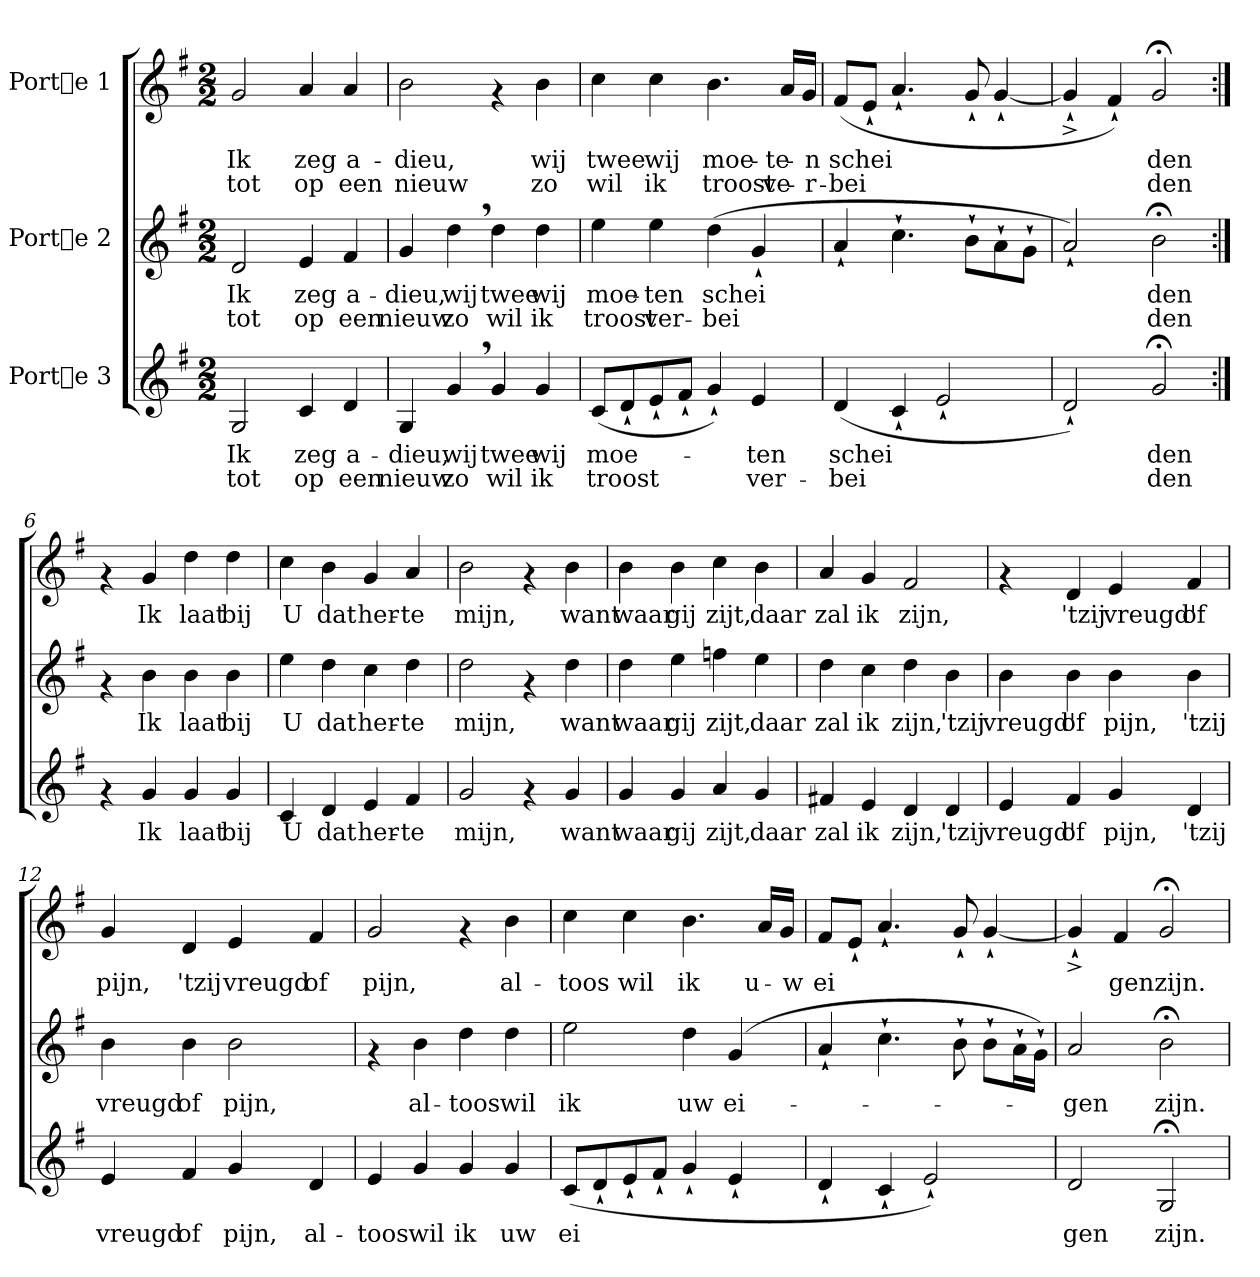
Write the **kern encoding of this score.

**kern	**text	**text	**kern	**text	**text	**kern	**text	**text
*part3	*part3	*part3	*part2	*part2	*part2	*part1	*part1	*part1
*staff3	*staff3	*staff3	*staff2	*staff2	*staff2	*staff1	*staff1	*staff1
*I"Porte 3	*	*	*I"Porte 2	*	*	*I"Porte 1	*	*
!!LO:PB:g=z
*stria5	*	*	*stria5	*	*	*stria5	*	*
*clefG2	*	*	*clefG2	*	*	*clefG2	*	*
*k[f#]	*	*	*k[f#]	*	*	*k[f#]	*	*
*G:	*	*	*G:	*	*	*G:	*	*
*M2/2	*	*	*M2/2	*	*	*M2/2	*	*
=1	=1	=1	=1	=1	=1	=1	=1	=1
!	!LO:LY:b	!LO:LY:b	!	!LO:LY:b	!LO:LY:b	!	!LO:LY:b	!LO:LY:b
2G/	Ik	tot	2d/	Ik	tot	2g/	Ik	tot
!	!LO:LY:b	!LO:LY:b	!	!LO:LY:b	!LO:LY:b	!	!LO:LY:b	!LO:LY:b
4c/	zeg	op	4e/	zeg	op	4a/	zeg	op
!	!LO:LY:b	!LO:LY:b	!	!LO:LY:b	!LO:LY:b	!	!LO:LY:b	!LO:LY:b
4d/	a-	-een	4f#/	a-	-een	4a/	a-	-een
=2	=2	=2	=2	=2	=2	=2	=2	=2
!	!LO:LY:b	!LO:LY:b	!	!LO:LY:b	!LO:LY:b	!	!LO:LY:b	!LO:LY:b
4G/	dieu,	nieuw	4g/	dieu,	nieuw	2b\	dieu,	nieuw
!	!LO:LY:b	!LO:LY:b	!	!LO:LY:b	!LO:LY:b	!	!	!
4g,</	wij	zo	4dd,>\	wij	zo	.	.	.
!	!LO:LY:b	!LO:LY:b	!	!LO:LY:b	!LO:LY:b	!	!	!
4g/	twee	wil	4dd\	twee	wil	4rf	.	.
!	!LO:LY:b	!LO:LY:b	!	!LO:LY:b	!LO:LY:b	!	!LO:LY:b	!LO:LY:b
4g/	wij	ik	4dd\	wij	ik	4b\	wij	zo
=3	=3	=3	=3	=3	=3	=3	=3	=3
!	!LO:LY:b	!LO:LY:b	!	!LO:LY:b	!LO:LY:b	!	!LO:LY:b	!LO:LY:b
(>8c/L	moe-	-troost	4ee\	moe-	-troost	4cc\	twee	wil
!	!LO:LY:b	!LO:LY:b	!	!	!	!	!	!
8d`</	.	.	.	.	.	.	.	.
!	!LO:LY:b	!LO:LY:b	!	!LO:LY:b	!LO:LY:b	!	!LO:LY:b	!LO:LY:b
8e`</	.	.	4ee\	ten	ver-	4cc\	wij	ik
!	!LO:LY:b	!LO:LY:b	!	!	!	!	!	!
8f#`</J	.	.	.	.	.	.	.	.
!	!LO:LY:b	!LO:LY:b	!	!LO:LY:b	!LO:LY:b	!	!LO:LY:b	!LO:LY:b
4g`</)	.	.	(>4dd\	-schei-	-bei-	4.b\	moe-	-troost
!	!LO:LY:b	!LO:LY:b	!	!LO:LY:b	!LO:LY:b	!	!	!
4e/	ten	ver-	4g`</	--	--	.	.	.
!	!	!	!	!	!	!	!LO:LY:b	!LO:LY:b
.	.	.	.	.	.	16a/L	te-	-ve-
!	!	!	!	!	!	!	!LO:LY:b	!LO:LY:b
.	.	.	.	.	.	16g/J	-n	r-
=4	=4	=4	=4	=4	=4	=4	=4	=4
!	!LO:LY:b	!LO:LY:b	!	!	!	!	!LO:LY:b	!LO:LY:b
(>4d/	-schei-	-bei-	4a`</	.	.	(>8f#/L	-schei-	-bei-
!	!	!	!	!	!	!	!LO:LY:b	!LO:LY:b
.	.	.	.	.	.	8e`</J	--	--
!	!LO:LY:b	!LO:LY:b	!	!	!	!	!LO:LY:b	!LO:LY:b
4c`</	--	--	4.cc`>\	.	.	4.a`</	--	--
!	!LO:LY:b	!LO:LY:b	!	!	!	!	!	!
2e`</	--	--	.	.	.	.	.	.
!	!	!	!	!	!	!	!LO:LY:b	!LO:LY:b
.	.	.	8b`>\L	.	.	8g`</	--	--
!	!	!	!	!	!	!	!LO:LY:b	!LO:LY:b
.	.	.	8a`>\	.	.	[<4g`</	--	--
.	.	.	8g`>\J	.	.	.	.	.
=5	=5	=5	=5	=5	=5	=5	=5	=5
!	!LO:LY:b	!LO:LY:b	!	!LO:LY:b	!LO:LY:b	!	!LO:LY:b	!LO:LY:b
2d`</)	-	.	2a`</)	-	.	4g^>`</]	-	.
!	!	!	!	!	!	!	!LO:LY:b	!LO:LY:b
.	.	.	.	.	.	4f#`</)	.	.
!	!LO:LY:b	!LO:LY:b	!	!LO:LY:b	!LO:LY:b	!	!LO:LY:b	!LO:LY:b
2g;</	den	den	2b;<\	den	den	2g;</	den	den
!!LO:LB:g=z
=6:|!	=6:|!	=6:|!	=6:|!	=6:|!	=6:|!	=6:|!	=6:|!	=6:|!
4rf	.	.	4rf	.	.	4rf	.	.
!	!LO:LY:b	!	!	!LO:LY:b	!	!	!LO:LY:b	!
4g/	Ik	.	4b\	Ik	.	4g/	Ik	.
!	!LO:LY:b	!	!	!LO:LY:b	!	!	!LO:LY:b	!
4g/	laat	.	4b\	laat	.	4dd\	laat	.
!	!LO:LY:b	!	!	!LO:LY:b	!	!	!LO:LY:b	!
4g/	bij	.	4b\	bij	.	4dd\	bij	.
=7	=7	=7	=7	=7	=7	=7	=7	=7
!	!LO:LY:b	!	!	!LO:LY:b	!	!	!LO:LY:b	!
4c/	U	.	4ee\	U	.	4cc\	U	.
!	!LO:LY:b	!	!	!LO:LY:b	!	!	!LO:LY:b	!
4d/	dat	.	4dd\	dat	.	4b\	dat	.
!	!LO:LY:b	!	!	!LO:LY:b	!	!	!LO:LY:b	!
4e/	her-	.	4cc\	her-	.	4g/	her-	.
!	!LO:LY:b	!	!	!LO:LY:b	!	!	!LO:LY:b	!
4f#/	-te	.	4dd\	-te	.	4a/	-te	.
=8	=8	=8	=8	=8	=8	=8	=8	=8
!	!LO:LY:b	!	!	!LO:LY:b	!	!	!LO:LY:b	!
2g/	mijn,	.	2dd\	mijn,	.	2b\	mijn,	.
4rf	.	.	4rf	.	.	4rf	.	.
!	!LO:LY:b	!	!	!LO:LY:b	!	!	!LO:LY:b	!
4g/	want	.	4dd\	want	.	4b\	want	.
=9	=9	=9	=9	=9	=9	=9	=9	=9
!	!LO:LY:b	!	!	!LO:LY:b	!	!	!LO:LY:b	!
4g/	waar	.	4dd\	waar	.	4b\	waar	.
!	!LO:LY:b	!	!	!LO:LY:b	!	!	!LO:LY:b	!
4g/	gij	.	4ee\	gij	.	4b\	gij	.
!	!LO:LY:b	!	!	!LO:LY:b	!	!	!LO:LY:b	!
4a/	zijt,	.	4ffn\	zijt,	.	4cc\	zijt,	.
!	!LO:LY:b	!	!	!LO:LY:b	!	!	!LO:LY:b	!
4g/	daar	.	4ee\	daar	.	4b\	daar	.
=10	=10	=10	=10	=10	=10	=10	=10	=10
!	!LO:LY:b	!	!	!LO:LY:b	!	!	!LO:LY:b	!
4f#X/	zal	.	4dd\	zal	.	4a/	zal	.
!	!LO:LY:b	!	!	!LO:LY:b	!	!	!LO:LY:b	!
4e/	ik	.	4cc\	ik	.	4g/	ik	.
!	!LO:LY:b	!	!	!LO:LY:b	!	!	!LO:LY:b	!
4d/	zijn,	.	4dd\	zijn,	.	2f#/	zijn,	.
!	!LO:LY:b	!	!	!LO:LY:b	!	!	!	!
4d/	'tzij	.	4b\	'tzij	.	.	.	.
=11	=11	=11	=11	=11	=11	=11	=11	=11
!	!LO:LY:b	!	!	!LO:LY:b	!	!	!	!
4e/	vreugd'	.	4b\	vreugd'	.	4rf	.	.
!	!LO:LY:b	!	!	!LO:LY:b	!	!	!LO:LY:b	!
4f#/	of	.	4b\	of	.	4d/	'tzij	.
!	!LO:LY:b	!	!	!LO:LY:b	!	!	!LO:LY:b	!
4g/	pijn,	.	4b\	pijn,	.	4e/	vreugd'	.
!	!LO:LY:b	!	!	!LO:LY:b	!	!	!LO:LY:b	!
4d/	'tzij	.	4b\	'tzij	.	4f#/	of	.
!!LO:LB:g=z
=12	=12	=12	=12	=12	=12	=12	=12	=12
!	!LO:LY:b	!	!	!LO:LY:b	!	!	!LO:LY:b	!
4e/	vreugd	.	4b\	vreugd	.	4g/	pijn,	.
!	!LO:LY:b	!	!	!LO:LY:b	!	!	!LO:LY:b	!
4f#/	of	.	4b\	of	.	4d/	'tzij	.
!	!LO:LY:b	!	!	!LO:LY:b	!	!	!LO:LY:b	!
4g/	pijn,	.	2b\	pijn,	.	4e/	vreugd	.
!	!LO:LY:b	!	!	!	!	!	!LO:LY:b	!
4d/	al-	.	.	.	.	4f#/	of	.
=13	=13	=13	=13	=13	=13	=13	=13	=13
!	!LO:LY:b	!	!	!	!	!	!LO:LY:b	!
4e/	-toos	.	4rf	.	.	2g/	pijn,	.
!	!LO:LY:b	!	!	!LO:LY:b	!	!	!	!
4g/	wil	.	4b\	al-	.	.	.	.
!	!LO:LY:b	!	!	!LO:LY:b	!	!	!	!
4g/	ik	.	4dd\	-toos	.	4rf	.	.
!	!LO:LY:b	!	!	!LO:LY:b	!	!	!LO:LY:b	!
4g/	uw	.	4dd\	wil	.	4b\	al-	.
=14	=14	=14	=14	=14	=14	=14	=14	=14
!	!LO:LY:b	!	!	!LO:LY:b	!	!	!LO:LY:b	!
(>8c/L	ei-	.	2ee\	ik	.	4cc\	-toos	.
!	!LO:LY:b	!	!	!	!	!	!	!
8d`</	--	.	.	.	.	.	.	.
!	!LO:LY:b	!	!	!	!	!	!LO:LY:b	!
8e`</	--	.	.	.	.	4cc\	wil	.
!	!LO:LY:b	!	!	!	!	!	!	!
8f#`</J	--	.	.	.	.	.	.	.
!	!LO:LY:b	!	!	!LO:LY:b	!	!	!LO:LY:b	!
4g`</	--	.	4dd\	uw	.	4.b\	ik	.
!	!LO:LY:b	!	!	!LO:LY:b	!	!	!	!
4e`</	--	.	(>4g/	ei-	.	.	.	.
!	!	!	!	!	!	!	!LO:LY:b	!
.	.	.	.	.	.	16a/L	u-	.
!	!	!	!	!	!	!	!LO:LY:b	!
.	.	.	.	.	.	16g/J	-w	.
=15	=15	=15	=15	=15	=15	=15	=15	=15
!	!	!	!	!	!	!	!LO:LY:b	!
4d`</	.	.	4a`</	.	.	8f#/L	ei-	.
!	!	!	!	!	!	!	!LO:LY:b	!
.	.	.	.	.	.	8e`</J	--	.
!	!	!	!	!	!	!	!LO:LY:b	!
4c`</	.	.	4.cc`>\	.	.	4.a`</	--	.
2e`</)	.	.	.	.	.	.	.	.
!	!	!	!	!	!	!	!LO:LY:b	!
.	.	.	8b`>\	.	.	8g`</	--	.
!	!	!	!	!	!	!	!LO:LY:b	!
.	.	.	8b`>\L	.	.	[<4g`</	--	.
.	.	.	16a`>\	.	.	.	.	.
.	.	.	16g`>\J)	.	.	.	.	.
=16	=16	=16	=16	=16	=16	=16	=16	=16
!	!LO:LY:b	!	!	!LO:LY:b	!	!	!LO:LY:b	!
2d/	-gen	.	2a/	-gen	.	4g^>`</]	-	.
!	!	!	!	!	!	!	!LO:LY:b	!
.	.	.	.	.	.	4f#/	gen	.
!	!LO:LY:b	!	!	!LO:LY:b	!	!	!LO:LY:b	!
2G;</	zijn.	.	2b;<\	zijn.	.	2g;</	zijn.	.
=	=	=	=	=	=	=	=	=
*-	*-	*-	*-	*-	*-	*-	*-	*-
